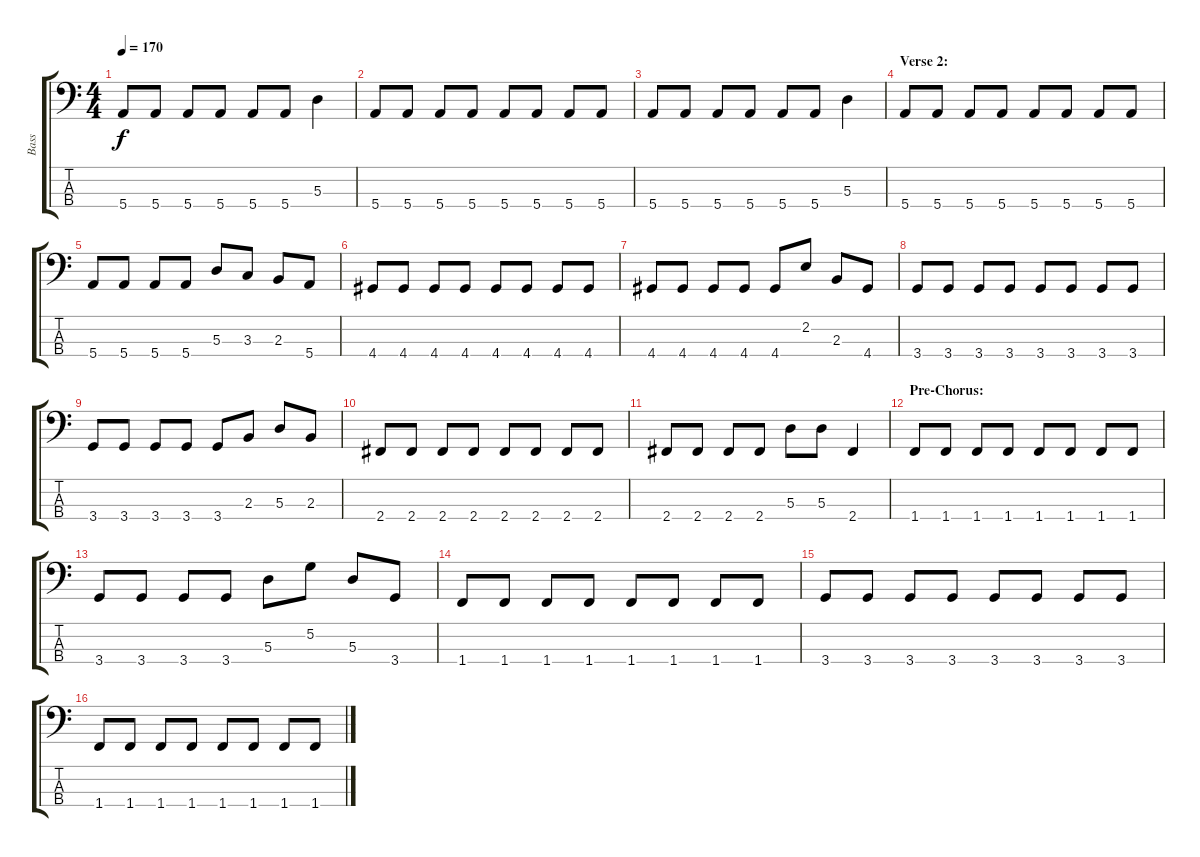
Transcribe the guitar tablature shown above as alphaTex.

\track ("Bass" "Bass") {instrument electricbasspick}
\staff {score tabs}
\tuning (G2 D2 A1 E1) {hide}
\ts (4 4)
\tempo 170
\clef f4
\ks c
5.4.8{dy f} 5.4.8 5.4.8 5.4.8 5.4.8 5.4.8 5.3.4 |
5.4.8 5.4.8 5.4.8 5.4.8 5.4.8 5.4.8 5.4.8 5.4.8 |
5.4.8 5.4.8 5.4.8 5.4.8 5.4.8 5.4.8 5.3.4 |
\section ("" "Verse 2:")
5.4.8 5.4.8 5.4.8 5.4.8 5.4.8 5.4.8 5.4.8 5.4.8 |
5.4.8 5.4.8 5.4.8 5.4.8 5.3.8 3.3.8 2.3.8 5.4.8 |
4.4.8 4.4.8 4.4.8 4.4.8 4.4.8 4.4.8 4.4.8 4.4.8 |
4.4.8 4.4.8 4.4.8 4.4.8 4.4.8 2.2.8 2.3.8 4.4.8 |
3.4.8 3.4.8 3.4.8 3.4.8 3.4.8 3.4.8 3.4.8 3.4.8 |
3.4.8 3.4.8 3.4.8 3.4.8 3.4.8 2.3.8 5.3.8 2.3.8 |
2.4.8 2.4.8 2.4.8 2.4.8 2.4.8 2.4.8 2.4.8 2.4.8 |
2.4.8 2.4.8 2.4.8 2.4.8 5.3.8 5.3.8 2.4.4 |
\section ("" "Pre-Chorus:")
1.4.8 1.4.8 1.4.8 1.4.8 1.4.8 1.4.8 1.4.8 1.4.8 |
3.4.8 3.4.8 3.4.8 3.4.8 5.3.8 5.2.8 5.3.8 3.4.8 |
1.4.8 1.4.8 1.4.8 1.4.8 1.4.8 1.4.8 1.4.8 1.4.8 |
3.4.8 3.4.8 3.4.8 3.4.8 3.4.8 3.4.8 3.4.8 3.4.8 |
1.4.8 1.4.8 1.4.8 1.4.8 1.4.8 1.4.8 1.4.8 1.4.8
